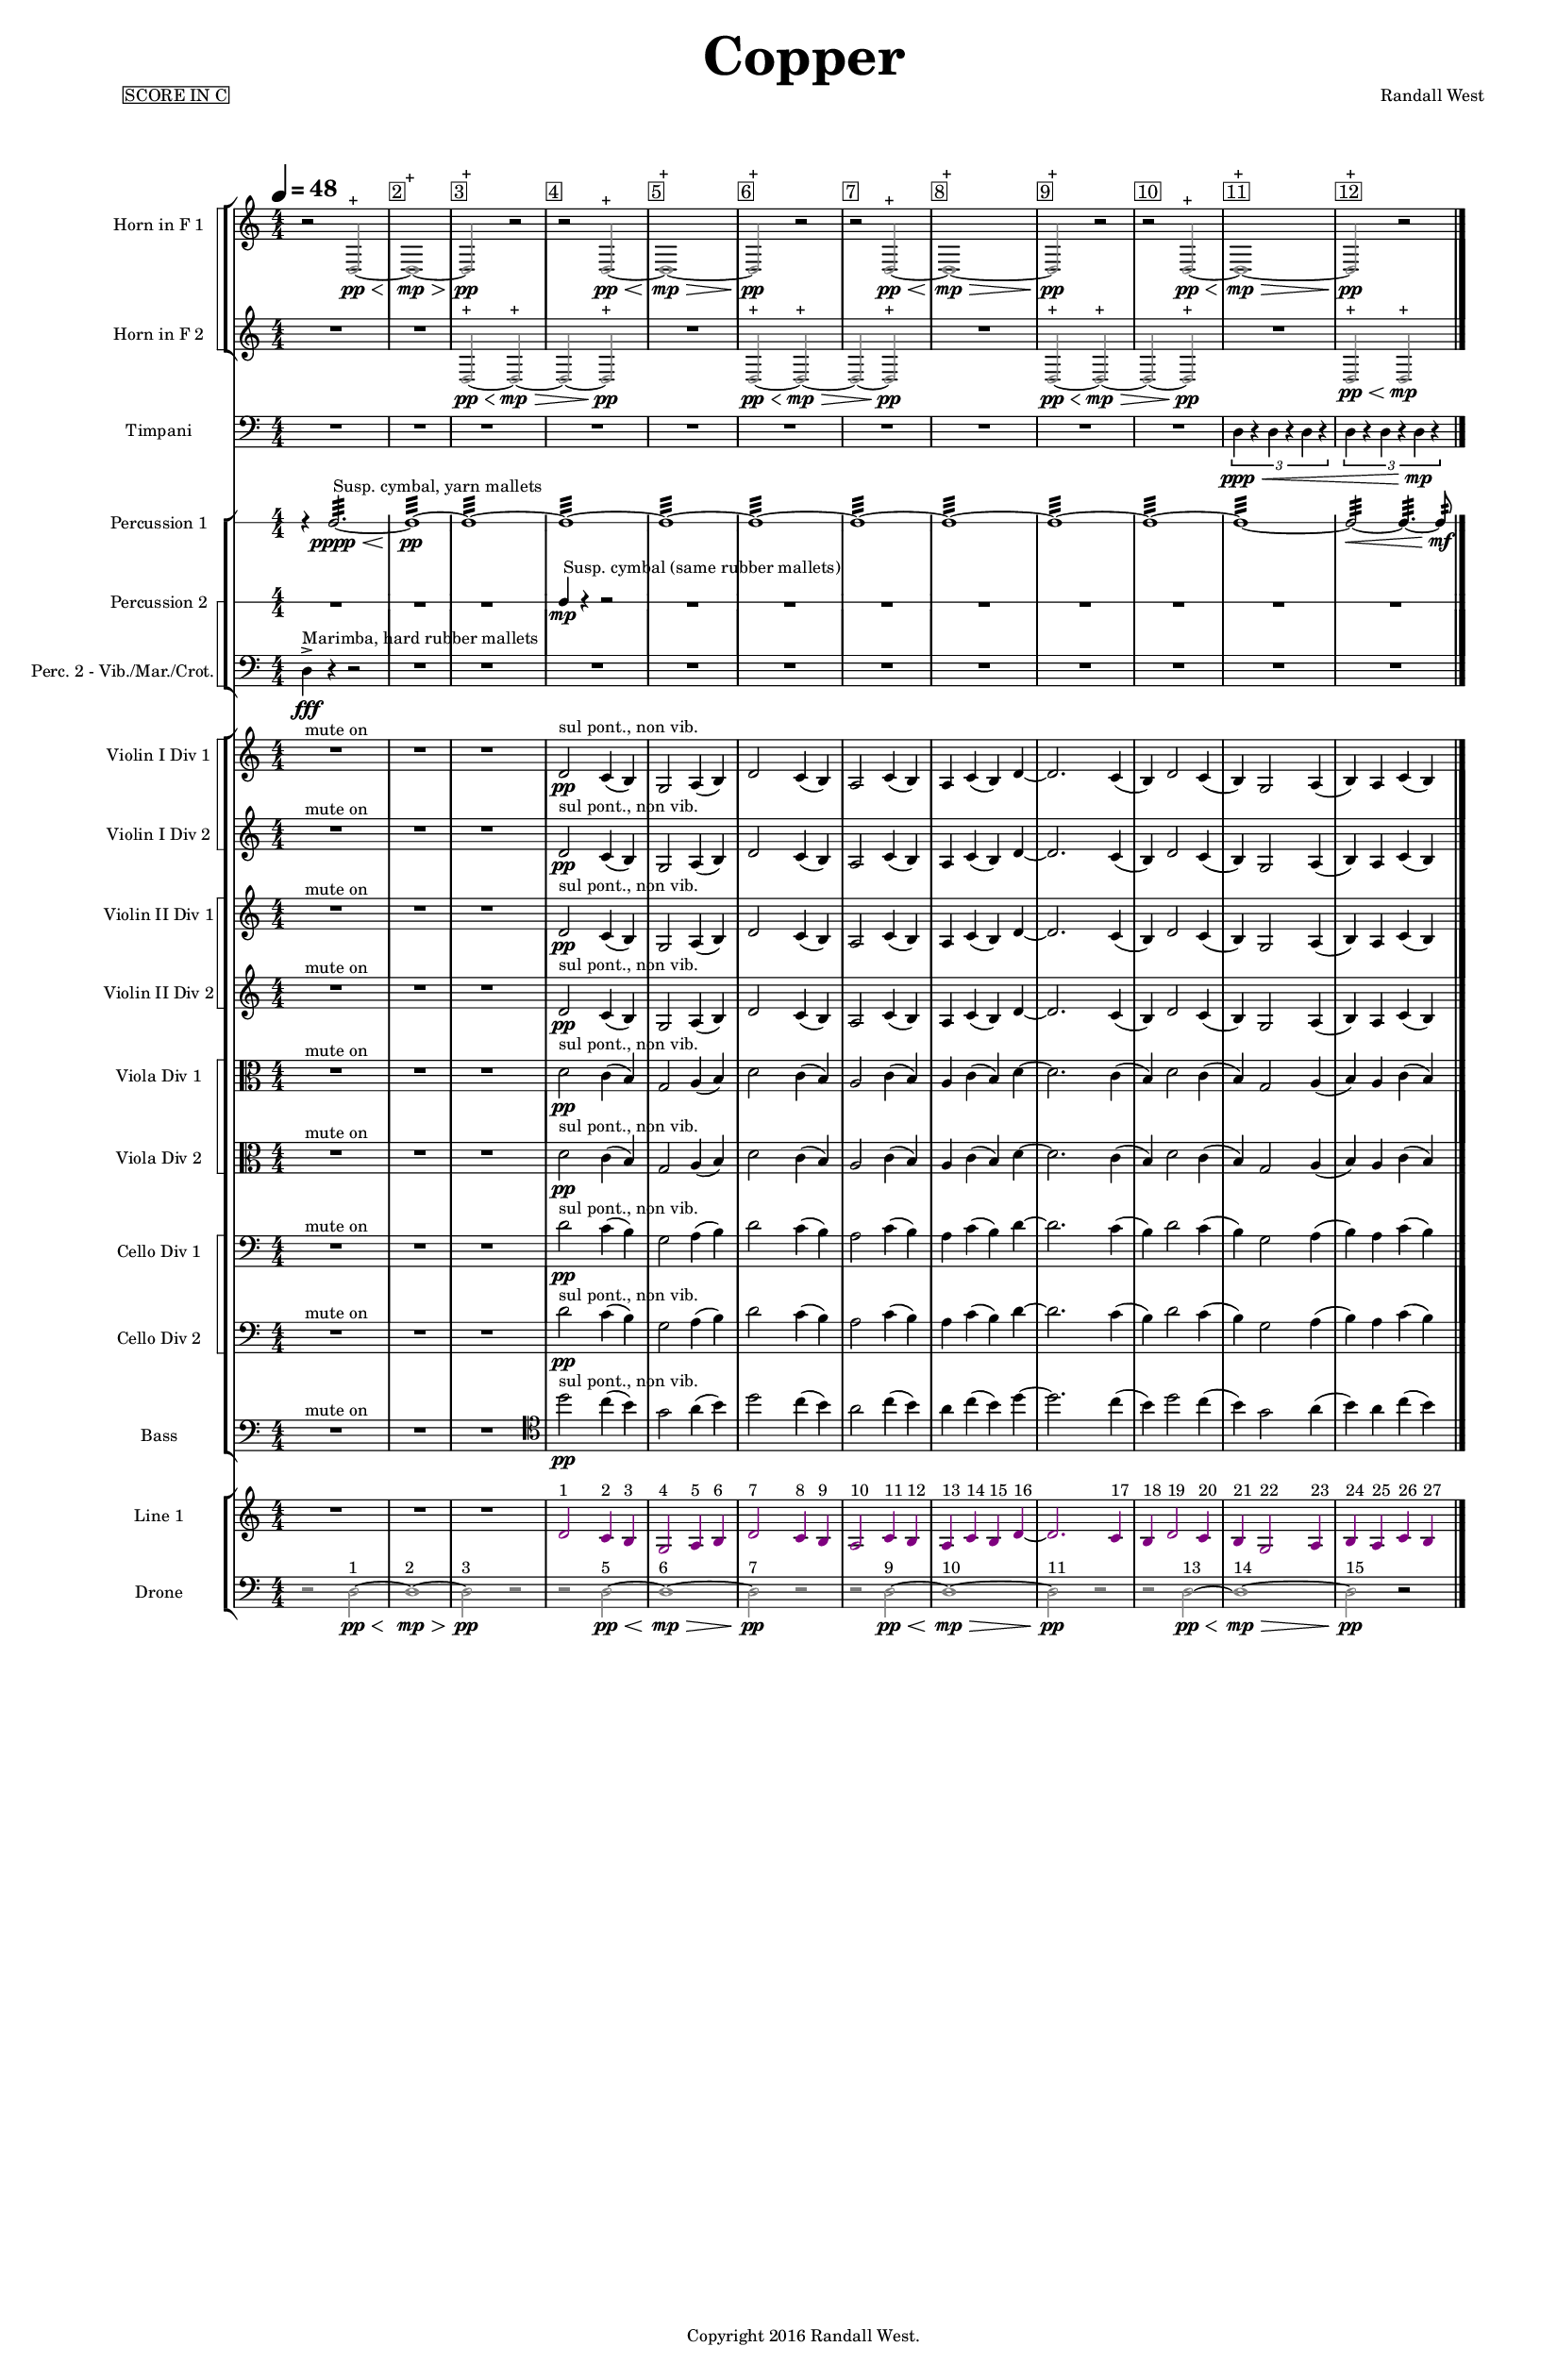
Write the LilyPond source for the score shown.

% 2016-09-27 15:21

\version "2.18.2"
\language "english"

#(set-default-paper-size "tabloid" 'portrait)
#(set-global-staff-size 15.5)

\header {
    composer = "Randall West"
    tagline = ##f
    poet = \markup { \box "SCORE IN C" } %HACKY WAY TO GET SCORE IN C IN THERE !!!!!!
    title = \markup {
        \column {
            \center-align {
                \fontsize #6 {
                    "Copper"
                }
            }
        }
    }
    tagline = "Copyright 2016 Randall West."
}

\paper {
    #(set-paper-size "tabloid")
    %#(set-paper-size "letter")
    left-margin = 22\mm
    system-separator-markup = \slashSeparator
    markup-system-spacing = #'(
        (basic-distance . 0)
        (minimum-distance . 0)
        (padding . 8)
        (stretchability . 0)
    )
    system-system-spacing = #'(
        (basic-distance . 12)
        (minimum-distance . 18)
        (padding . 12)
        (stretchability . 20)
    )
}

\layout {
    \set Score.markFormatter = #format-mark-circle-letters 
    \context {        
        \Score
        
        % \remove "Bar_number_engraver"
        \override BarNumber #'break-visibility = #'#(#f #t #t)
        \override BarNumber #'font-size = #1.2
        \override BarNumber  #'stencil = #(make-stencil-boxer 0.1 0.25 ly:text-interface::print)
        
        \override RehearsalMark #'font-size = #6

    }
    \context {
        \Staff \RemoveEmptyStaves
        \override VerticalAxisGroup #'remove-first = ##t % NOTE: comment this out to show staves on first page
        \override Hairpin #'minimum-length = #6
    }
    \context {
        \RhythmicStaff \RemoveEmptyStaves
        \override VerticalAxisGroup #'remove-first = ##t % NOTE: comment this out to show staves on first page
        \override Hairpin #'minimum-length = #6
    }
    % \context {
    %     \Dynamics
    %     \consists #Measure_counter_engraver
    %     \override MeasureCounter.direction = #DOWN
    %     \override MeasureCounter.font-encoding = #'latin1
    %     \override MeasureCounter.font-shape = #'italic
    %     % to control the distance of the Dynamics context from the staff:
    %     \override VerticalAxisGroup.nonstaff-relatedstaff-spacing.padding = #3
    %     \override MeasureCounter.font-size = #1.2
    %     % NOTE... below causes an error... why?
    %     % \override MeasureCounter.stencil = #(make-stencil-boxer 0.1 0.25 ly:text-interface::print)
    % }
}


\header {}

\layout {}

\paper {}

\score {
    \new Score <<
        \new StaffGroup <<
            \new StaffGroup \with {
                systemStartDelimiter = #'SystemStartSquare
            } <<
                \new Staff {
                    \set Staff.instrumentName = \markup { "Flute 1" }
                    \set Staff.shortInstrumentName = \markup { Fl.1 }
                    \time 4/4
                    {
                        \numericTimeSignature
                        \tempo \markup \fontsize #3 { \note #"4" #1 = 48 }
                        \accidentalStyle modern-cautionary
                        R1 * 12
                    }
                }
                \new Staff {
                    \set Staff.instrumentName = \markup { "Flute 2" }
                    \set Staff.shortInstrumentName = \markup { Fl.2 }
                    \time 4/4
                    {
                        \numericTimeSignature
                        \tempo \markup \fontsize #3 { \note #"4" #1 = 48 }
                        \accidentalStyle modern-cautionary
                        R1 * 12
                    }
                }
                \new Staff {
                    \set Staff.instrumentName = \markup { "Flute 3" }
                    \set Staff.shortInstrumentName = \markup { Fl.3 }
                    \time 4/4
                    {
                        \numericTimeSignature
                        \tempo \markup \fontsize #3 { \note #"4" #1 = 48 }
                        \accidentalStyle modern-cautionary
                        R1 * 12
                    }
                }
            >>
            \new StaffGroup \with {
                systemStartDelimiter = #'SystemStartSquare
            } <<
                \new Staff {
                    \set Staff.instrumentName = \markup { "Oboe 1" }
                    \set Staff.shortInstrumentName = \markup { Ob.1 }
                    \time 4/4
                    {
                        \numericTimeSignature
                        \tempo \markup \fontsize #3 { \note #"4" #1 = 48 }
                        \accidentalStyle modern-cautionary
                        R1 * 12
                    }
                }
                \new Staff {
                    \set Staff.instrumentName = \markup { "Oboe 2" }
                    \set Staff.shortInstrumentName = \markup { Ob.2 }
                    \time 4/4
                    {
                        \numericTimeSignature
                        \tempo \markup \fontsize #3 { \note #"4" #1 = 48 }
                        \accidentalStyle modern-cautionary
                        R1 * 12
                    }
                }
            >>
            \new StaffGroup \with {
                systemStartDelimiter = #'SystemStartSquare
            } <<
                \new Staff {
                    \set Staff.instrumentName = \markup { "Clarinet 1" }
                    \set Staff.shortInstrumentName = \markup { Cl.1 }
                    \time 4/4
                    {
                        \numericTimeSignature
                        \tempo \markup \fontsize #3 { \note #"4" #1 = 48 }
                        \accidentalStyle modern-cautionary
                        R1 * 12
                    }
                }
                \new Staff {
                    \set Staff.instrumentName = \markup { "Clarinet 2" }
                    \set Staff.shortInstrumentName = \markup { Cl.2 }
                    \time 4/4
                    {
                        \numericTimeSignature
                        \tempo \markup \fontsize #3 { \note #"4" #1 = 48 }
                        \accidentalStyle modern-cautionary
                        R1 * 12
                    }
                }
            >>
            \new StaffGroup \with {
                systemStartDelimiter = #'SystemStartSquare
            } <<
                \new Staff {
                    \clef "bass"
                    \set Staff.instrumentName = \markup { "Bassoon 1" }
                    \set Staff.shortInstrumentName = \markup { Bsn.1 }
                    \time 4/4
                    {
                        \numericTimeSignature
                        \tempo \markup \fontsize #3 { \note #"4" #1 = 48 }
                        \accidentalStyle modern-cautionary
                        R1 * 12
                    }
                }
                \new Staff {
                    \clef "bass"
                    \set Staff.instrumentName = \markup { "Bassoon 2" }
                    \set Staff.shortInstrumentName = \markup { Bsn.2 }
                    \time 4/4
                    {
                        \numericTimeSignature
                        \tempo \markup \fontsize #3 { \note #"4" #1 = 48 }
                        \accidentalStyle modern-cautionary
                        R1 * 12
                    }
                }
            >>
        >>
        \new StaffGroup <<
            \new StaffGroup \with {
                systemStartDelimiter = #'SystemStartSquare
            } <<
                \new Staff {
                    \set Staff.instrumentName = \markup { "Horn in F 1" }
                    \set Staff.shortInstrumentName = \markup { Hn.1 }
                    \time 4/4
                    {
                        \numericTimeSignature
                        \tempo \markup \fontsize #3 { \note #"4" #1 = 48 }
                        \accidentalStyle modern-cautionary
                        r2
                        \once \override Accidental.color = #grey
                        \once \override Beam.color = #grey
                        \once \override Dots.color = #grey
                        \once \override NoteHead.color = #grey
                        \once \override Stem.color = #grey
                        d2 \pp ~ \< ^ \markup { + }
                        \once \override Accidental.color = #grey
                        \once \override Beam.color = #grey
                        \once \override Dots.color = #grey
                        \once \override NoteHead.color = #grey
                        \once \override Stem.color = #grey
                        d1 \mp ~ \> ^ \markup { + }
                        \once \override Accidental.color = #grey
                        \once \override Beam.color = #grey
                        \once \override Dots.color = #grey
                        \once \override NoteHead.color = #grey
                        \once \override Stem.color = #grey
                        d2 \pp ^ \markup { + }
                        r2
                        r2
                        \once \override Accidental.color = #grey
                        \once \override Beam.color = #grey
                        \once \override Dots.color = #grey
                        \once \override NoteHead.color = #grey
                        \once \override Stem.color = #grey
                        d2 \pp ~ \< ^ \markup { + }
                        \once \override Accidental.color = #grey
                        \once \override Beam.color = #grey
                        \once \override Dots.color = #grey
                        \once \override NoteHead.color = #grey
                        \once \override Stem.color = #grey
                        d1 \mp ~ \> ^ \markup { + }
                        \once \override Accidental.color = #grey
                        \once \override Beam.color = #grey
                        \once \override Dots.color = #grey
                        \once \override NoteHead.color = #grey
                        \once \override Stem.color = #grey
                        d2 \pp ^ \markup { + }
                        r2
                        r2
                        \once \override Accidental.color = #grey
                        \once \override Beam.color = #grey
                        \once \override Dots.color = #grey
                        \once \override NoteHead.color = #grey
                        \once \override Stem.color = #grey
                        d2 \pp ~ \< ^ \markup { + }
                        \once \override Accidental.color = #grey
                        \once \override Beam.color = #grey
                        \once \override Dots.color = #grey
                        \once \override NoteHead.color = #grey
                        \once \override Stem.color = #grey
                        d1 \mp ~ \> ^ \markup { + }
                        \once \override Accidental.color = #grey
                        \once \override Beam.color = #grey
                        \once \override Dots.color = #grey
                        \once \override NoteHead.color = #grey
                        \once \override Stem.color = #grey
                        d2 \pp ^ \markup { + }
                        r2
                        r2
                        \once \override Accidental.color = #grey
                        \once \override Beam.color = #grey
                        \once \override Dots.color = #grey
                        \once \override NoteHead.color = #grey
                        \once \override Stem.color = #grey
                        d2 \pp ~ \< ^ \markup { + }
                        \once \override Accidental.color = #grey
                        \once \override Beam.color = #grey
                        \once \override Dots.color = #grey
                        \once \override NoteHead.color = #grey
                        \once \override Stem.color = #grey
                        d1 \mp ~ \> ^ \markup { + }
                        \once \override Accidental.color = #grey
                        \once \override Beam.color = #grey
                        \once \override Dots.color = #grey
                        \once \override NoteHead.color = #grey
                        \once \override Stem.color = #grey
                        d2 \pp ^ \markup { + }
                        r2
                    }
                }
                \new Staff {
                    \set Staff.instrumentName = \markup { "Horn in F 2" }
                    \set Staff.shortInstrumentName = \markup { Hn.2 }
                    \time 4/4
                    {
                        \numericTimeSignature
                        \tempo \markup \fontsize #3 { \note #"4" #1 = 48 }
                        \accidentalStyle modern-cautionary
                        {
                            R1 * 2
                        }
                        \once \override Accidental.color = #grey
                        \once \override Beam.color = #grey
                        \once \override Dots.color = #grey
                        \once \override NoteHead.color = #grey
                        \once \override Stem.color = #grey
                        d2 \pp ~ \< ^ \markup { + }
                        \once \override Accidental.color = #grey
                        \once \override Beam.color = #grey
                        \once \override Dots.color = #grey
                        \once \override NoteHead.color = #grey
                        \once \override Stem.color = #grey
                        d2 \mp ~ ~ \> ^ \markup { + }
                        \once \override Accidental.color = #grey
                        \once \override Beam.color = #grey
                        \once \override Dots.color = #grey
                        \once \override NoteHead.color = #grey
                        \once \override Stem.color = #grey
                        d2 ~
                        \once \override Accidental.color = #grey
                        \once \override Beam.color = #grey
                        \once \override Dots.color = #grey
                        \once \override NoteHead.color = #grey
                        \once \override Stem.color = #grey
                        d2 \pp ^ \markup { + }
                        {
                            R1 * 1
                        }
                        \once \override Accidental.color = #grey
                        \once \override Beam.color = #grey
                        \once \override Dots.color = #grey
                        \once \override NoteHead.color = #grey
                        \once \override Stem.color = #grey
                        d2 \pp ~ \< ^ \markup { + }
                        \once \override Accidental.color = #grey
                        \once \override Beam.color = #grey
                        \once \override Dots.color = #grey
                        \once \override NoteHead.color = #grey
                        \once \override Stem.color = #grey
                        d2 \mp ~ ~ \> ^ \markup { + }
                        \once \override Accidental.color = #grey
                        \once \override Beam.color = #grey
                        \once \override Dots.color = #grey
                        \once \override NoteHead.color = #grey
                        \once \override Stem.color = #grey
                        d2 ~
                        \once \override Accidental.color = #grey
                        \once \override Beam.color = #grey
                        \once \override Dots.color = #grey
                        \once \override NoteHead.color = #grey
                        \once \override Stem.color = #grey
                        d2 \pp ^ \markup { + }
                        {
                            R1 * 1
                        }
                        \once \override Accidental.color = #grey
                        \once \override Beam.color = #grey
                        \once \override Dots.color = #grey
                        \once \override NoteHead.color = #grey
                        \once \override Stem.color = #grey
                        d2 \pp ~ \< ^ \markup { + }
                        \once \override Accidental.color = #grey
                        \once \override Beam.color = #grey
                        \once \override Dots.color = #grey
                        \once \override NoteHead.color = #grey
                        \once \override Stem.color = #grey
                        d2 \mp ~ ~ \> ^ \markup { + }
                        \once \override Accidental.color = #grey
                        \once \override Beam.color = #grey
                        \once \override Dots.color = #grey
                        \once \override NoteHead.color = #grey
                        \once \override Stem.color = #grey
                        d2 ~
                        \once \override Accidental.color = #grey
                        \once \override Beam.color = #grey
                        \once \override Dots.color = #grey
                        \once \override NoteHead.color = #grey
                        \once \override Stem.color = #grey
                        d2 \pp ^ \markup { + }
                        {
                            R1 * 1
                        }
                        \once \override Accidental.color = #grey
                        \once \override Beam.color = #grey
                        \once \override Dots.color = #grey
                        \once \override NoteHead.color = #grey
                        \once \override Stem.color = #grey
                        d2 \pp \< ^ \markup { + }
                        \once \override Accidental.color = #grey
                        \once \override Beam.color = #grey
                        \once \override Dots.color = #grey
                        \once \override NoteHead.color = #grey
                        \once \override Stem.color = #grey
                        d2 \mp ^ \markup { + }
                    }
                }
            >>
            \new StaffGroup \with {
                systemStartDelimiter = #'SystemStartSquare
            } <<
                \new Staff {
                    \set Staff.instrumentName = \markup { "Trumpet in C 1" }
                    \set Staff.shortInstrumentName = \markup { Tpt.1 }
                    \time 4/4
                    {
                        \numericTimeSignature
                        \tempo \markup \fontsize #3 { \note #"4" #1 = 48 }
                        \accidentalStyle modern-cautionary
                        R1 * 12
                    }
                }
                \new Staff {
                    \set Staff.instrumentName = \markup { "Trumpet in C 2" }
                    \set Staff.shortInstrumentName = \markup { Tpt.2 }
                    \time 4/4
                    {
                        \numericTimeSignature
                        \tempo \markup \fontsize #3 { \note #"4" #1 = 48 }
                        \accidentalStyle modern-cautionary
                        R1 * 12
                    }
                }
            >>
            \new StaffGroup \with {
                systemStartDelimiter = #'SystemStartSquare
            } <<
                \new Staff {
                    \clef "bass"
                    \set Staff.instrumentName = \markup { "Tenor Trombone 1" }
                    \set Staff.shortInstrumentName = \markup { Tbn.1 }
                    \time 4/4
                    {
                        \numericTimeSignature
                        \tempo \markup \fontsize #3 { \note #"4" #1 = 48 }
                        \accidentalStyle modern-cautionary
                        R1 * 12
                    }
                }
                \new Staff {
                    \clef "bass"
                    \set Staff.instrumentName = \markup { "Tenor Trombone 2" }
                    \set Staff.shortInstrumentName = \markup { Tbn.2 }
                    \time 4/4
                    {
                        \numericTimeSignature
                        \tempo \markup \fontsize #3 { \note #"4" #1 = 48 }
                        \accidentalStyle modern-cautionary
                        R1 * 12
                    }
                }
            >>
            \new Staff {
                \clef "bass"
                \set Staff.instrumentName = \markup { Tuba }
                \set Staff.shortInstrumentName = \markup { Tba }
                \time 4/4
                {
                    \numericTimeSignature
                    \tempo \markup \fontsize #3 { \note #"4" #1 = 48 }
                    \accidentalStyle modern-cautionary
                    R1 * 12
                }
            }
        >>
        \new Staff {
            \clef "bass"
            \set Staff.instrumentName = \markup { Timpani }
            \set Staff.shortInstrumentName = \markup { Timp }
            \time 4/4
            {
                \numericTimeSignature
                \tempo \markup \fontsize #3 { \note #"4" #1 = 48 }
                \accidentalStyle modern-cautionary
                R1 * 10
                \times 2/3 {
                    d4 \ppp \<
                    r4
                    d4
                    r4
                    d4
                    r4
                }
                \times 2/3 {
                    d4
                    r4
                    d4
                    r4
                    d4 \mp
                    r4
                }
            }
        }
        \new StaffGroup <<
            \new RhythmicStaff {
                \clef "percussion"
                \set Staff.instrumentName = \markup { "Percussion 1" }
                \set Staff.shortInstrumentName = \markup { Perc.1 }
                \time 4/4
                {
                    \numericTimeSignature
                    \tempo \markup \fontsize #3 { \note #"4" #1 = 48 }
                    \accidentalStyle modern-cautionary
                    r4
                    c2. :32 \pppp ~ \< ^ \markup { " Susp. cymbal, yarn mallets " }
                    c1 :32 \pp ~
                    c1 :32 ~
                    c1 :32 ~
                    c1 :32 ~
                    c1 :32 ~
                    c1 :32 ~
                    c1 :32 ~
                    c1 :32 ~
                    c1 :32 ~
                    c1 :32 ~
                    c2 :32 ~ \<
                    c4. :32 ~
                    c8 :32 \mf
                }
            }
            \new StaffGroup \with {
                systemStartDelimiter = #'SystemStartSquare
            } <<
                \new RhythmicStaff {
                    \clef "percussion"
                    \set Staff.instrumentName = \markup { "Percussion 2" }
                    \set Staff.shortInstrumentName = \markup { Perc.2 }
                    \time 4/4
                    {
                        \numericTimeSignature
                        \tempo \markup \fontsize #3 { \note #"4" #1 = 48 }
                        \accidentalStyle modern-cautionary
                        R1 * 3
                        c4 \mp ^ \markup { " Susp. cymbal (same rubber mallets)" }
                        r4
                        r2
                        R1 * 8
                    }
                }
                \new Staff {
                    \set Staff.instrumentName = \markup { "Perc. 2 - Vib./Mar./Crot." }
                    \set Staff.shortInstrumentName = \markup { Mar. }
                    \time 4/4
                    {
                        \numericTimeSignature
                        \tempo \markup \fontsize #3 { \note #"4" #1 = 48 }
                        \accidentalStyle modern-cautionary
                        \clef "bass"
                        d4 -\accent \fff ^ \markup { "Marimba, hard rubber mallets" }
                        r4
                        r2
                        R1 * 11
                    }
                }
            >>
        >>
        \new PianoStaff <<
            \set PianoStaff.instrumentName = \markup { Harp }
            \set PianoStaff.shortInstrumentName = \markup { Hp. }
            \new Staff {
                \time 4/4
                {
                    \numericTimeSignature
                    \tempo \markup \fontsize #3 { \note #"4" #1 = 48 }
                    \accidentalStyle modern-cautionary
                    R1 * 12
                }
            }
            \new Staff {
                \clef "bass"
                \time 4/4
                {
                    \numericTimeSignature
                    \tempo \markup \fontsize #3 { \note #"4" #1 = 48 }
                    \accidentalStyle modern-cautionary
                    R1 * 12
                }
            }
        >>
        \new PianoStaff <<
            \set PianoStaff.instrumentName = \markup { Piano }
            \set PianoStaff.shortInstrumentName = \markup { Pno. }
            \new Staff {
                \time 4/4
                {
                    \numericTimeSignature
                    \tempo \markup \fontsize #3 { \note #"4" #1 = 48 }
                    \accidentalStyle modern-cautionary
                    R1 * 12
                }
            }
            \new Staff {
                \clef "bass"
                \time 4/4
                {
                    \numericTimeSignature
                    \tempo \markup \fontsize #3 { \note #"4" #1 = 48 }
                    \accidentalStyle modern-cautionary
                    R1 * 12
                }
            }
        >>
        \new StaffGroup <<
            \new StaffGroup \with {
                systemStartDelimiter = #'SystemStartSquare
            } <<
                \new Staff {
                    \set Staff.instrumentName = \markup { "Violin I Div 1" }
                    \set Staff.shortInstrumentName = \markup { Vln.I.1 }
                    {
                        {
                            R1 * 3 ^ \markup { "mute on" }
                        }
                        d'2 \pp ^ \markup { "sul pont., non vib." }
                        c'4 (
                        b4 )
                        g2
                        a4 (
                        b4 )
                        d'2
                        c'4 (
                        b4 )
                        a2
                        c'4 (
                        b4 )
                        a4
                        c'4 (
                        b4 )
                        d'4 ~
                        d'2.
                        c'4 (
                        b4 )
                        d'2
                        c'4 (
                        b4 )
                        g2
                        a4 (
                        b4 )
                        a4
                        c'4 (
                        b4 )
                    }
                }
                \new Staff {
                    \set Staff.instrumentName = \markup { "Violin I Div 2" }
                    \set Staff.shortInstrumentName = \markup { Vln.I.2 }
                    {
                        {
                            R1 * 3 ^ \markup { "mute on" }
                        }
                        d'2 \pp ^ \markup { "sul pont., non vib." }
                        c'4 (
                        b4 )
                        g2
                        a4 (
                        b4 )
                        d'2
                        c'4 (
                        b4 )
                        a2
                        c'4 (
                        b4 )
                        a4
                        c'4 (
                        b4 )
                        d'4 ~
                        d'2.
                        c'4 (
                        b4 )
                        d'2
                        c'4 (
                        b4 )
                        g2
                        a4 (
                        b4 )
                        a4
                        c'4 (
                        b4 )
                    }
                }
            >>
            \new StaffGroup \with {
                systemStartDelimiter = #'SystemStartSquare
            } <<
                \new Staff {
                    \set Staff.instrumentName = \markup { "Violin II Div 1" }
                    \set Staff.shortInstrumentName = \markup { Vln.II.1 }
                    {
                        {
                            R1 * 3 ^ \markup { "mute on" }
                        }
                        d'2 \pp ^ \markup { "sul pont., non vib." }
                        c'4 (
                        b4 )
                        g2
                        a4 (
                        b4 )
                        d'2
                        c'4 (
                        b4 )
                        a2
                        c'4 (
                        b4 )
                        a4
                        c'4 (
                        b4 )
                        d'4 ~
                        d'2.
                        c'4 (
                        b4 )
                        d'2
                        c'4 (
                        b4 )
                        g2
                        a4 (
                        b4 )
                        a4
                        c'4 (
                        b4 )
                    }
                }
                \new Staff {
                    \set Staff.instrumentName = \markup { "Violin II Div 2" }
                    \set Staff.shortInstrumentName = \markup { Vln.II.2 }
                    {
                        {
                            R1 * 3 ^ \markup { "mute on" }
                        }
                        d'2 \pp ^ \markup { "sul pont., non vib." }
                        c'4 (
                        b4 )
                        g2
                        a4 (
                        b4 )
                        d'2
                        c'4 (
                        b4 )
                        a2
                        c'4 (
                        b4 )
                        a4
                        c'4 (
                        b4 )
                        d'4 ~
                        d'2.
                        c'4 (
                        b4 )
                        d'2
                        c'4 (
                        b4 )
                        g2
                        a4 (
                        b4 )
                        a4
                        c'4 (
                        b4 )
                    }
                }
            >>
            \new StaffGroup \with {
                systemStartDelimiter = #'SystemStartSquare
            } <<
                \new Staff {
                    \clef "alto"
                    \set Staff.instrumentName = \markup { "Viola Div 1" }
                    \set Staff.shortInstrumentName = \markup { Vla.1 }
                    {
                        {
                            R1 * 3 ^ \markup { "mute on" }
                        }
                        d'2 \pp ^ \markup { "sul pont., non vib." }
                        c'4 (
                        b4 )
                        g2
                        a4 (
                        b4 )
                        d'2
                        c'4 (
                        b4 )
                        a2
                        c'4 (
                        b4 )
                        a4
                        c'4 (
                        b4 )
                        d'4 ~
                        d'2.
                        c'4 (
                        b4 )
                        d'2
                        c'4 (
                        b4 )
                        g2
                        a4 (
                        b4 )
                        a4
                        c'4 (
                        b4 )
                    }
                }
                \new Staff {
                    \clef "alto"
                    \set Staff.instrumentName = \markup { "Viola Div 2" }
                    \set Staff.shortInstrumentName = \markup { Vla.2 }
                    {
                        {
                            R1 * 3 ^ \markup { "mute on" }
                        }
                        d'2 \pp ^ \markup { "sul pont., non vib." }
                        c'4 (
                        b4 )
                        g2
                        a4 (
                        b4 )
                        d'2
                        c'4 (
                        b4 )
                        a2
                        c'4 (
                        b4 )
                        a4
                        c'4 (
                        b4 )
                        d'4 ~
                        d'2.
                        c'4 (
                        b4 )
                        d'2
                        c'4 (
                        b4 )
                        g2
                        a4 (
                        b4 )
                        a4
                        c'4 (
                        b4 )
                    }
                }
            >>
            \new StaffGroup \with {
                systemStartDelimiter = #'SystemStartSquare
            } <<
                \new Staff {
                    \clef "bass"
                    \set Staff.instrumentName = \markup { "Cello Div 1" }
                    \set Staff.shortInstrumentName = \markup { Vc.1 }
                    {
                        {
                            R1 * 3 ^ \markup { "mute on" }
                        }
                        d'2 \pp ^ \markup { "sul pont., non vib." }
                        c'4 (
                        b4 )
                        g2
                        a4 (
                        b4 )
                        d'2
                        c'4 (
                        b4 )
                        a2
                        c'4 (
                        b4 )
                        a4
                        c'4 (
                        b4 )
                        d'4 ~
                        d'2.
                        c'4 (
                        b4 )
                        d'2
                        c'4 (
                        b4 )
                        g2
                        a4 (
                        b4 )
                        a4
                        c'4 (
                        b4 )
                    }
                }
                \new Staff {
                    \clef "bass"
                    \set Staff.instrumentName = \markup { "Cello Div 2" }
                    \set Staff.shortInstrumentName = \markup { Vc.2 }
                    {
                        {
                            R1 * 3 ^ \markup { "mute on" }
                        }
                        d'2 \pp ^ \markup { "sul pont., non vib." }
                        c'4 (
                        b4 )
                        g2
                        a4 (
                        b4 )
                        d'2
                        c'4 (
                        b4 )
                        a2
                        c'4 (
                        b4 )
                        a4
                        c'4 (
                        b4 )
                        d'4 ~
                        d'2.
                        c'4 (
                        b4 )
                        d'2
                        c'4 (
                        b4 )
                        g2
                        a4 (
                        b4 )
                        a4
                        c'4 (
                        b4 )
                    }
                }
            >>
            \new Staff {
                \clef "bass"
                \set Staff.instrumentName = \markup { Bass }
                \set Staff.shortInstrumentName = \markup { Cb }
                {
                    {
                        R1 * 3 ^ \markup { "mute on" }
                    }
                    \clef tenor
                    d''2 \pp ^ \markup { "sul pont., non vib." }
                    c''4 (
                    b'4 )
                    g'2
                    a'4 (
                    b'4 )
                    d''2
                    c''4 (
                    b'4 )
                    a'2
                    c''4 (
                    b'4 )
                    a'4
                    c''4 (
                    b'4 )
                    d''4 ~
                    d''2.
                    c''4 (
                    b'4 )
                    d''2
                    c''4 (
                    b'4 )
                    g'2
                    a'4 (
                    b'4 )
                    a'4
                    c''4 (
                    b'4 )
                }
            }
        >>
        \new StaffGroup <<
            \new Staff {
                \set Staff.instrumentName = \markup { "Line 1" }
                \set Staff.shortInstrumentName = \markup { 1: }
                \time 4/4
                {
                    \numericTimeSignature
                    \tempo \markup \fontsize #3 { \note #"4" #1 = 48 }
                    \accidentalStyle modern-cautionary
                    {
                        R1 * 3
                    }
                    \once \override Accidental.color = #darkmagenta
                    \once \override Beam.color = #darkmagenta
                    \once \override Dots.color = #darkmagenta
                    \once \override NoteHead.color = #darkmagenta
                    \once \override Stem.color = #darkmagenta
                    d'2 ^ \markup { 1 }
                    \once \override Accidental.color = #darkmagenta
                    \once \override Beam.color = #darkmagenta
                    \once \override Dots.color = #darkmagenta
                    \once \override NoteHead.color = #darkmagenta
                    \once \override Stem.color = #darkmagenta
                    c'4 ^ \markup { 2 }
                    \once \override Accidental.color = #darkmagenta
                    \once \override Beam.color = #darkmagenta
                    \once \override Dots.color = #darkmagenta
                    \once \override NoteHead.color = #darkmagenta
                    \once \override Stem.color = #darkmagenta
                    b4 ^ \markup { 3 }
                    \once \override Accidental.color = #darkmagenta
                    \once \override Beam.color = #darkmagenta
                    \once \override Dots.color = #darkmagenta
                    \once \override NoteHead.color = #darkmagenta
                    \once \override Stem.color = #darkmagenta
                    g2 ^ \markup { 4 }
                    \once \override Accidental.color = #darkmagenta
                    \once \override Beam.color = #darkmagenta
                    \once \override Dots.color = #darkmagenta
                    \once \override NoteHead.color = #darkmagenta
                    \once \override Stem.color = #darkmagenta
                    a4 ^ \markup { 5 }
                    \once \override Accidental.color = #darkmagenta
                    \once \override Beam.color = #darkmagenta
                    \once \override Dots.color = #darkmagenta
                    \once \override NoteHead.color = #darkmagenta
                    \once \override Stem.color = #darkmagenta
                    b4 ^ \markup { 6 }
                    \once \override Accidental.color = #darkmagenta
                    \once \override Beam.color = #darkmagenta
                    \once \override Dots.color = #darkmagenta
                    \once \override NoteHead.color = #darkmagenta
                    \once \override Stem.color = #darkmagenta
                    d'2 ^ \markup { 7 }
                    \once \override Accidental.color = #darkmagenta
                    \once \override Beam.color = #darkmagenta
                    \once \override Dots.color = #darkmagenta
                    \once \override NoteHead.color = #darkmagenta
                    \once \override Stem.color = #darkmagenta
                    c'4 ^ \markup { 8 }
                    \once \override Accidental.color = #darkmagenta
                    \once \override Beam.color = #darkmagenta
                    \once \override Dots.color = #darkmagenta
                    \once \override NoteHead.color = #darkmagenta
                    \once \override Stem.color = #darkmagenta
                    b4 ^ \markup { 9 }
                    \once \override Accidental.color = #darkmagenta
                    \once \override Beam.color = #darkmagenta
                    \once \override Dots.color = #darkmagenta
                    \once \override NoteHead.color = #darkmagenta
                    \once \override Stem.color = #darkmagenta
                    a2 ^ \markup { 10 }
                    \once \override Accidental.color = #darkmagenta
                    \once \override Beam.color = #darkmagenta
                    \once \override Dots.color = #darkmagenta
                    \once \override NoteHead.color = #darkmagenta
                    \once \override Stem.color = #darkmagenta
                    c'4 ^ \markup { 11 }
                    \once \override Accidental.color = #darkmagenta
                    \once \override Beam.color = #darkmagenta
                    \once \override Dots.color = #darkmagenta
                    \once \override NoteHead.color = #darkmagenta
                    \once \override Stem.color = #darkmagenta
                    b4 ^ \markup { 12 }
                    \once \override Accidental.color = #darkmagenta
                    \once \override Beam.color = #darkmagenta
                    \once \override Dots.color = #darkmagenta
                    \once \override NoteHead.color = #darkmagenta
                    \once \override Stem.color = #darkmagenta
                    a4 ^ \markup { 13 }
                    \once \override Accidental.color = #darkmagenta
                    \once \override Beam.color = #darkmagenta
                    \once \override Dots.color = #darkmagenta
                    \once \override NoteHead.color = #darkmagenta
                    \once \override Stem.color = #darkmagenta
                    c'4 ^ \markup { 14 }
                    \once \override Accidental.color = #darkmagenta
                    \once \override Beam.color = #darkmagenta
                    \once \override Dots.color = #darkmagenta
                    \once \override NoteHead.color = #darkmagenta
                    \once \override Stem.color = #darkmagenta
                    b4 ^ \markup { 15 }
                    \once \override Accidental.color = #darkmagenta
                    \once \override Beam.color = #darkmagenta
                    \once \override Dots.color = #darkmagenta
                    \once \override NoteHead.color = #darkmagenta
                    \once \override Stem.color = #darkmagenta
                    d'4 ~ ^ \markup { 16 }
                    \once \override Accidental.color = #darkmagenta
                    \once \override Beam.color = #darkmagenta
                    \once \override Dots.color = #darkmagenta
                    \once \override NoteHead.color = #darkmagenta
                    \once \override Stem.color = #darkmagenta
                    d'2.
                    \once \override Accidental.color = #darkmagenta
                    \once \override Beam.color = #darkmagenta
                    \once \override Dots.color = #darkmagenta
                    \once \override NoteHead.color = #darkmagenta
                    \once \override Stem.color = #darkmagenta
                    c'4 ^ \markup { 17 }
                    \once \override Accidental.color = #darkmagenta
                    \once \override Beam.color = #darkmagenta
                    \once \override Dots.color = #darkmagenta
                    \once \override NoteHead.color = #darkmagenta
                    \once \override Stem.color = #darkmagenta
                    b4 ^ \markup { 18 }
                    \once \override Accidental.color = #darkmagenta
                    \once \override Beam.color = #darkmagenta
                    \once \override Dots.color = #darkmagenta
                    \once \override NoteHead.color = #darkmagenta
                    \once \override Stem.color = #darkmagenta
                    d'2 ^ \markup { 19 }
                    \once \override Accidental.color = #darkmagenta
                    \once \override Beam.color = #darkmagenta
                    \once \override Dots.color = #darkmagenta
                    \once \override NoteHead.color = #darkmagenta
                    \once \override Stem.color = #darkmagenta
                    c'4 ^ \markup { 20 }
                    \once \override Accidental.color = #darkmagenta
                    \once \override Beam.color = #darkmagenta
                    \once \override Dots.color = #darkmagenta
                    \once \override NoteHead.color = #darkmagenta
                    \once \override Stem.color = #darkmagenta
                    b4 ^ \markup { 21 }
                    \once \override Accidental.color = #darkmagenta
                    \once \override Beam.color = #darkmagenta
                    \once \override Dots.color = #darkmagenta
                    \once \override NoteHead.color = #darkmagenta
                    \once \override Stem.color = #darkmagenta
                    g2 ^ \markup { 22 }
                    \once \override Accidental.color = #darkmagenta
                    \once \override Beam.color = #darkmagenta
                    \once \override Dots.color = #darkmagenta
                    \once \override NoteHead.color = #darkmagenta
                    \once \override Stem.color = #darkmagenta
                    a4 ^ \markup { 23 }
                    \once \override Accidental.color = #darkmagenta
                    \once \override Beam.color = #darkmagenta
                    \once \override Dots.color = #darkmagenta
                    \once \override NoteHead.color = #darkmagenta
                    \once \override Stem.color = #darkmagenta
                    b4 ^ \markup { 24 }
                    \once \override Accidental.color = #darkmagenta
                    \once \override Beam.color = #darkmagenta
                    \once \override Dots.color = #darkmagenta
                    \once \override NoteHead.color = #darkmagenta
                    \once \override Stem.color = #darkmagenta
                    a4 ^ \markup { 25 }
                    \once \override Accidental.color = #darkmagenta
                    \once \override Beam.color = #darkmagenta
                    \once \override Dots.color = #darkmagenta
                    \once \override NoteHead.color = #darkmagenta
                    \once \override Stem.color = #darkmagenta
                    c'4 ^ \markup { 26 }
                    \once \override Accidental.color = #darkmagenta
                    \once \override Beam.color = #darkmagenta
                    \once \override Dots.color = #darkmagenta
                    \once \override NoteHead.color = #darkmagenta
                    \once \override Stem.color = #darkmagenta
                    b4 ^ \markup { 27 }
                }
            }
            \new Staff {
                \set Staff.instrumentName = \markup { "Line 2" }
                \set Staff.shortInstrumentName = \markup { 2: }
                {
                    \accidentalStyle modern-cautionary
                    R1 * 12
                }
            }
            \new Staff {
                \set Staff.instrumentName = \markup { "Line 3" }
                \set Staff.shortInstrumentName = \markup { 3: }
                {
                    \accidentalStyle modern-cautionary
                    R1 * 12
                }
            }
            \new Staff {
                \set Staff.instrumentName = \markup { "Line 4" }
                \set Staff.shortInstrumentName = \markup { 4: }
                {
                    \accidentalStyle modern-cautionary
                    R1 * 12
                }
            }
            \new Staff {
                \set Staff.instrumentName = \markup { "Line 5" }
                \set Staff.shortInstrumentName = \markup { 5: }
                {
                    \accidentalStyle modern-cautionary
                    R1 * 12
                }
            }
            \new Staff {
                \set Staff.instrumentName = \markup { "Line 6" }
                \set Staff.shortInstrumentName = \markup { 6: }
                {
                    \accidentalStyle modern-cautionary
                    R1 * 12
                }
            }
            \new Staff {
                \set Staff.instrumentName = \markup { "Line 7" }
                \set Staff.shortInstrumentName = \markup { 7: }
                {
                    \accidentalStyle modern-cautionary
                    R1 * 12
                }
            }
            \new Staff {
                \set Staff.instrumentName = \markup { "Line 8" }
                \set Staff.shortInstrumentName = \markup { 8: }
                {
                    \accidentalStyle modern-cautionary
                    R1 * 12
                }
            }
            \new Staff {
                \set Staff.instrumentName = \markup { "Line 9" }
                \set Staff.shortInstrumentName = \markup { 9: }
                {
                    \accidentalStyle modern-cautionary
                    R1 * 12
                }
            }
            \new Staff {
                \clef "bass"
                \set Staff.instrumentName = \markup { Drone }
                \set Staff.shortInstrumentName = \markup { 0: }
                \time 4/4
                {
                    \numericTimeSignature
                    \tempo \markup \fontsize #3 { \note #"4" #1 = 48 }
                    \accidentalStyle modern-cautionary
                    \once \override Dots.color = #grey
                    \once \override Rest.color = #grey
                    r2
                    \once \override Accidental.color = #grey
                    \once \override Beam.color = #grey
                    \once \override Dots.color = #grey
                    \once \override NoteHead.color = #grey
                    \once \override Stem.color = #grey
                    d2 \pp ~ \< ^ \markup { 1 }
                    \once \override Accidental.color = #grey
                    \once \override Beam.color = #grey
                    \once \override Dots.color = #grey
                    \once \override NoteHead.color = #grey
                    \once \override Stem.color = #grey
                    d1 \mp ~ \> ^ \markup { 2 }
                    \once \override Accidental.color = #grey
                    \once \override Beam.color = #grey
                    \once \override Dots.color = #grey
                    \once \override NoteHead.color = #grey
                    \once \override Stem.color = #grey
                    d2 \pp ^ \markup { 3 }
                    \once \override Dots.color = #grey
                    \once \override Rest.color = #grey
                    r2
                    \once \override Dots.color = #grey
                    \once \override Rest.color = #grey
                    r2
                    \once \override Accidental.color = #grey
                    \once \override Beam.color = #grey
                    \once \override Dots.color = #grey
                    \once \override NoteHead.color = #grey
                    \once \override Stem.color = #grey
                    d2 \pp ~ \< ^ \markup { 5 }
                    \once \override Accidental.color = #grey
                    \once \override Beam.color = #grey
                    \once \override Dots.color = #grey
                    \once \override NoteHead.color = #grey
                    \once \override Stem.color = #grey
                    d1 \mp ~ \> ^ \markup { 6 }
                    \once \override Accidental.color = #grey
                    \once \override Beam.color = #grey
                    \once \override Dots.color = #grey
                    \once \override NoteHead.color = #grey
                    \once \override Stem.color = #grey
                    d2 \pp ^ \markup { 7 }
                    \once \override Dots.color = #grey
                    \once \override Rest.color = #grey
                    r2
                    \once \override Dots.color = #grey
                    \once \override Rest.color = #grey
                    r2
                    \once \override Accidental.color = #grey
                    \once \override Beam.color = #grey
                    \once \override Dots.color = #grey
                    \once \override NoteHead.color = #grey
                    \once \override Stem.color = #grey
                    d2 \pp ~ \< ^ \markup { 9 }
                    \once \override Accidental.color = #grey
                    \once \override Beam.color = #grey
                    \once \override Dots.color = #grey
                    \once \override NoteHead.color = #grey
                    \once \override Stem.color = #grey
                    d1 \mp ~ \> ^ \markup { 10 }
                    \once \override Accidental.color = #grey
                    \once \override Beam.color = #grey
                    \once \override Dots.color = #grey
                    \once \override NoteHead.color = #grey
                    \once \override Stem.color = #grey
                    d2 \pp ^ \markup { 11 }
                    \once \override Dots.color = #grey
                    \once \override Rest.color = #grey
                    r2
                    \once \override Dots.color = #grey
                    \once \override Rest.color = #grey
                    r2
                    \once \override Accidental.color = #grey
                    \once \override Beam.color = #grey
                    \once \override Dots.color = #grey
                    \once \override NoteHead.color = #grey
                    \once \override Stem.color = #grey
                    d2 \pp ~ \< ^ \markup { 13 }
                    \once \override Accidental.color = #grey
                    \once \override Beam.color = #grey
                    \once \override Dots.color = #grey
                    \once \override NoteHead.color = #grey
                    \once \override Stem.color = #grey
                    d1 \mp ~ \> ^ \markup { 14 }
                    \once \override Accidental.color = #grey
                    \once \override Beam.color = #grey
                    \once \override Dots.color = #grey
                    \once \override NoteHead.color = #grey
                    \once \override Stem.color = #grey
                    d2 \pp ^ \markup { 15 }
                    r2
                    \bar "|."
                }
            }
        >>
    >>
}